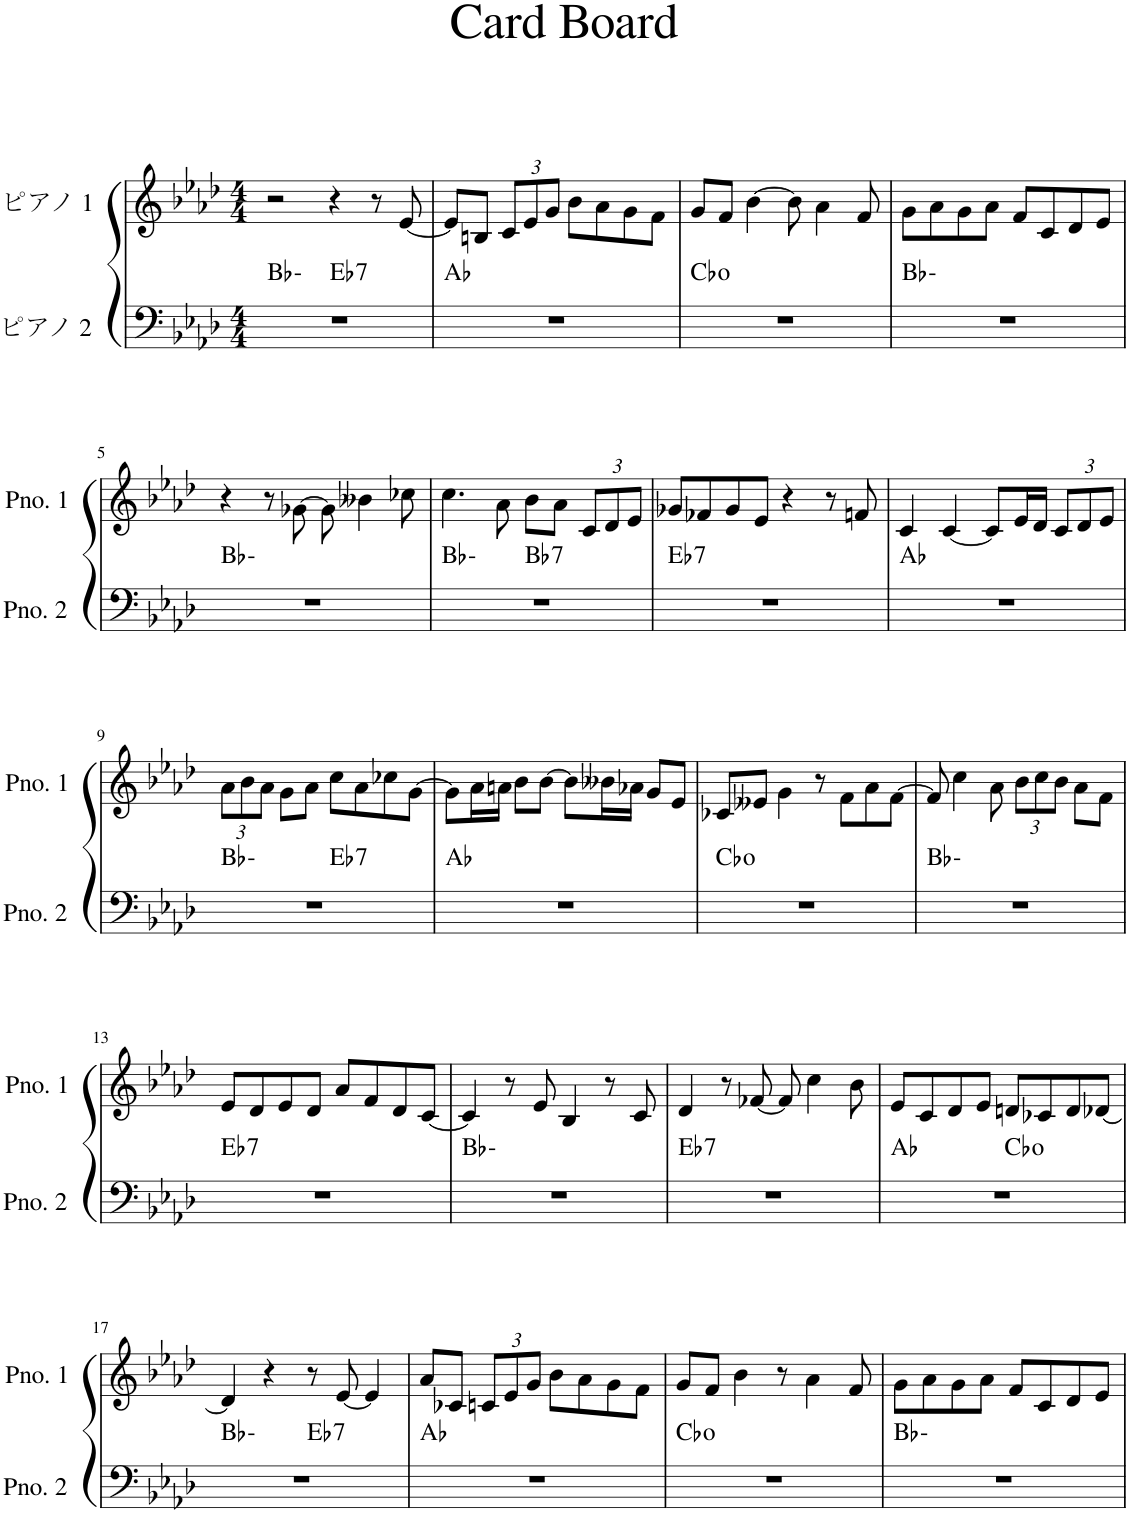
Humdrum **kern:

**kern	**harte	**kern
*part2	*part2	*part1
*staff2	*	*staff1
*I"ピアノ 2	*	*I"ピアノ 1
*clefF4	*	*clefG2
*k[b-e-a-d-]	*	*k[b-e-a-d-]
*M4/4	*	*M4/4
=1	=1	=1
*^	*	*
1r	2ryy	Bb:min	2r
!	!	!LO:H:kt=7	!
.	2ryy	Eb:7	4r
.	.	.	8r
.	.	.	[8e-/
*v	*v	*	*
=2	=2	=2
1r	Ab:maj	8e-/L]
.	.	8Bn/J
*	*	*Xbrackettup
.	.	12c/L
.	.	12e-/
.	.	12g/J
.	.	8b-\L
.	.	8a-\
.	.	8g\
.	.	8f\J
=3	=3	=3
1r	Cb:dim	8g/L
.	.	8f/J
.	.	[4b-\
.	.	8b-\]
.	.	4a-\
.	.	8f/
=4	=4	=4
1r	Bb:min	8g\L
.	.	8a-\
.	.	8g\
.	.	8a-\J
.	.	8f/L
.	.	8c/
.	.	8d-/
.	.	8e-/J
!!LO:LB:g=z
=5	=5	=5
1r	Bb:min	4r
.	.	8r
.	.	[8g-X\
.	.	8g-\]
.	.	4b--X\
.	.	8cc-X\
=6	=6	=6
*^	*	*
1r	2ryy	Bb:min	4.cc\
.	.	.	8a-\
!	!	!LO:H:kt=7	!
.	2ryy	Bb:7	8b-\L
.	.	.	8a-\J
.	.	.	12c/L
.	.	.	12d-/
.	.	.	12e-/J
=7	=7	=7	=7
!	!	!LO:H:kt=7	!
*v	*v	*	*
1r	Eb:7	8g-X/L
.	.	8f-X/
.	.	8g-/
.	.	8e-/J
.	.	4r
.	.	8r
.	.	8fn/
=8	=8	=8
1r	Ab:maj	4c/
.	.	[4c/
.	.	8c/L]
.	.	16e-/L
.	.	16d-/JJ
.	.	12c/L
.	.	12d-/
.	.	12e-/J
!!LO:LB:g=z
=9	=9	=9
*^	*	*
1r	2ryy	Bb:min	12a-\L
.	.	.	12b-\
.	.	.	12a-\J
.	.	.	8g\L
.	.	.	8a-\J
!	!	!LO:H:kt=7	!
.	2ryy	Eb:7	8cc\L
.	.	.	8a-\
.	.	.	8cc-X\
.	.	.	[8g\J
*v	*v	*	*
=10	=10	=10
1r	Ab:maj	8g\L]
.	.	16a-\L
.	.	16an\JJ
.	.	8b-\L
.	.	[8b-\J
.	.	8b-\L]
.	.	16b--X\L
.	.	16a-X\JJ
.	.	8g/L
.	.	8e-/J
=11	=11	=11
1r	Cb:dim	8c-X/L
.	.	8e--X/J
.	.	4g\
.	.	8r
.	.	8f\L
.	.	8a-\
.	.	[8f\J
=12	=12	=12
1r	Bb:min	8f/]
.	.	4cc\
.	.	8a-\
.	.	12b-\L
.	.	12cc\
.	.	12b-\J
.	.	8a-\L
.	.	8f\J
!!LO:LB:g=z
=13	=13	=13
!	!LO:H:kt=7	!
1r	Eb:7	8e-/L
.	.	8d-/
.	.	8e-/
.	.	8d-/J
.	.	8a-/L
.	.	8f/
.	.	8d-/
.	.	[8c/J
=14	=14	=14
1r	Bb:min	4c/]
.	.	8r
.	.	8e-/
.	.	4B-/
.	.	8r
.	.	8c/
=15	=15	=15
!	!LO:H:kt=7	!
1r	Eb:7	4d-/
.	.	8r
.	.	[8f-X/
.	.	8f-/]
.	.	4cc\
.	.	8b-\
=16	=16	=16
*^	*	*
1r	2ryy	Ab:maj	8e-/L
.	.	.	8c/
.	.	.	8d-/
.	.	.	8e-/J
.	2ryy	Cb:dim	8dn/L
.	.	.	8c-X/
.	.	.	8d/
.	.	.	[8d-X/J
!!LO:LB:g=z
=17	=17	=17	=17
1r	2ryy	Bb:min	4d-/]
.	.	.	4r
!	!	!LO:H:kt=7	!
.	2ryy	Eb:7	8r
.	.	.	[8e-/
.	.	.	4e-/]
*v	*v	*	*
=18	=18	=18
1r	Ab:maj	8a-/L
.	.	8c-X/J
.	.	12cn/L
.	.	12e-/
.	.	12g/J
.	.	8b-\L
.	.	8a-\
.	.	8g\
.	.	8f\J
=19	=19	=19
1r	Cb:dim	8g/L
.	.	8f/J
.	.	4b-\
.	.	8r
.	.	4a-\
.	.	8f/
=20	=20	=20
1r	Bb:min	8g\L
.	.	8a-\
.	.	8g\
.	.	8a-\J
.	.	8f/L
.	.	8c/
.	.	8d-/
.	.	8e-/J
=	=	=
*-	*-	*-
